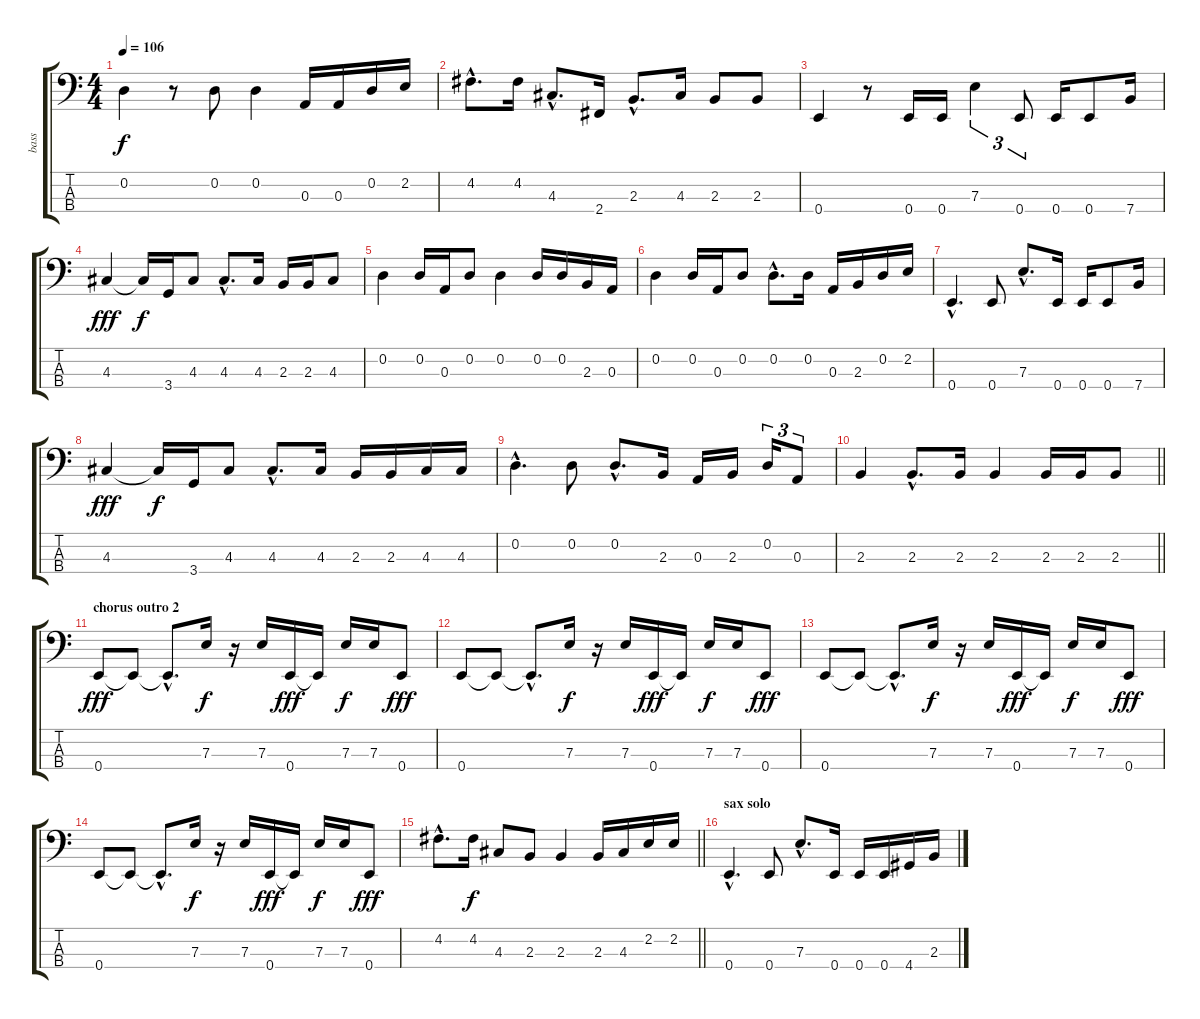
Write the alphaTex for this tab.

\track ("bass" "bass") {instrument fretlessbass}
\staff {score tabs}
\tuning (G2 D2 A1 E1) {hide}
\ts (4 4)
\tempo 106
\clef f4
\ks c
0.2.4{dy f} r.8 0.2.8 0.2.4 0.3.16 0.3.16 0.2.16 2.2.16 |
4.2{hac}.8{d} 4.2.16 4.3{hac}.8{d} 2.4.16 2.3{hac}.8{d} 4.3.16 2.3.8 2.3.8 |
0.4.4 r.8 0.4.16 0.4.16 7.3.4{tu (3 2)} 0.4.8{tu (3 2)} 0.4.16 0.4.8 7.4.16 |
4.3.4{dy fff} 4.3{t}.16{dy f} 3.4.16 4.3.8 4.3{hac}.8{d} 4.3.16 2.3.16 2.3.16 4.3.8 |
0.2.4 0.2.16 0.3.16 0.2.8 0.2.4 0.2.16 0.2.16 2.3.16 0.3.16 |
0.2.4 0.2.16 0.3.16 0.2.8 0.2{hac}.8{d} 0.2.16 0.3.16 2.3.16 0.2.16 2.2.16 |
0.4{hac}.4{d} 0.4.8 7.3{hac}.8{d} 0.4.16 0.4.16 0.4.8 7.4.16 |
4.3.4{dy fff} 4.3{t}.16{dy f} 3.4.16 4.3.8 4.3{hac}.8{d} 4.3.16 2.3.16 2.3.16 4.3.16 4.3.16 |
0.2{hac}.4{d} 0.2.8 0.2{hac}.8{d} 2.3.16 0.3.16 2.3.16 0.2.16{tu (3 2)} 0.3.8{tu (3 2)} |
\barLineRight lightlight
2.3.4 2.3{hac}.8{d} 2.3.16 2.3.4 2.3.16 2.3.16 2.3.8 |
\section ("" "chorus outro 2")
0.4.8{dy fff instrument electricbasspick} 0.4{t}.8 0.4{hac t}.8{d} 7.3.16{dy f} r.16 7.3.16 0.4.16{dy fff} 0.4{t}.16 7.3.16{dy f} 7.3.16 0.4.8{dy fff} |
0.4.8{instrument electricbasspick} 0.4{t}.8 0.4{hac t}.8{d} 7.3.16{dy f} r.16 7.3.16 0.4.16{dy fff} 0.4{t}.16 7.3.16{dy f} 7.3.16 0.4.8{dy fff} |
0.4.8{instrument electricbasspick} 0.4{t}.8 0.4{hac t}.8{d} 7.3.16{dy f} r.16 7.3.16 0.4.16{dy fff} 0.4{t}.16 7.3.16{dy f} 7.3.16 0.4.8{dy fff} |
0.4.8{instrument electricbasspick} 0.4{t}.8 0.4{hac t}.8{d} 7.3.16{dy f} r.16 7.3.16 0.4.16{dy fff} 0.4{t}.16 7.3.16{dy f} 7.3.16 0.4.8{dy fff} |
\barLineRight lightlight
4.2{hac}.8{d} 4.2.16{dy f} 4.3.8 2.3.8 2.3.4 2.3.16 4.3.16 2.2.16 2.2.16 |
\section ("" "sax solo ")
0.4{hac}.4{d} 0.4.8 7.3{hac}.8{d} 0.4.16 0.4.16 0.4.16 4.4.16 2.3.16
